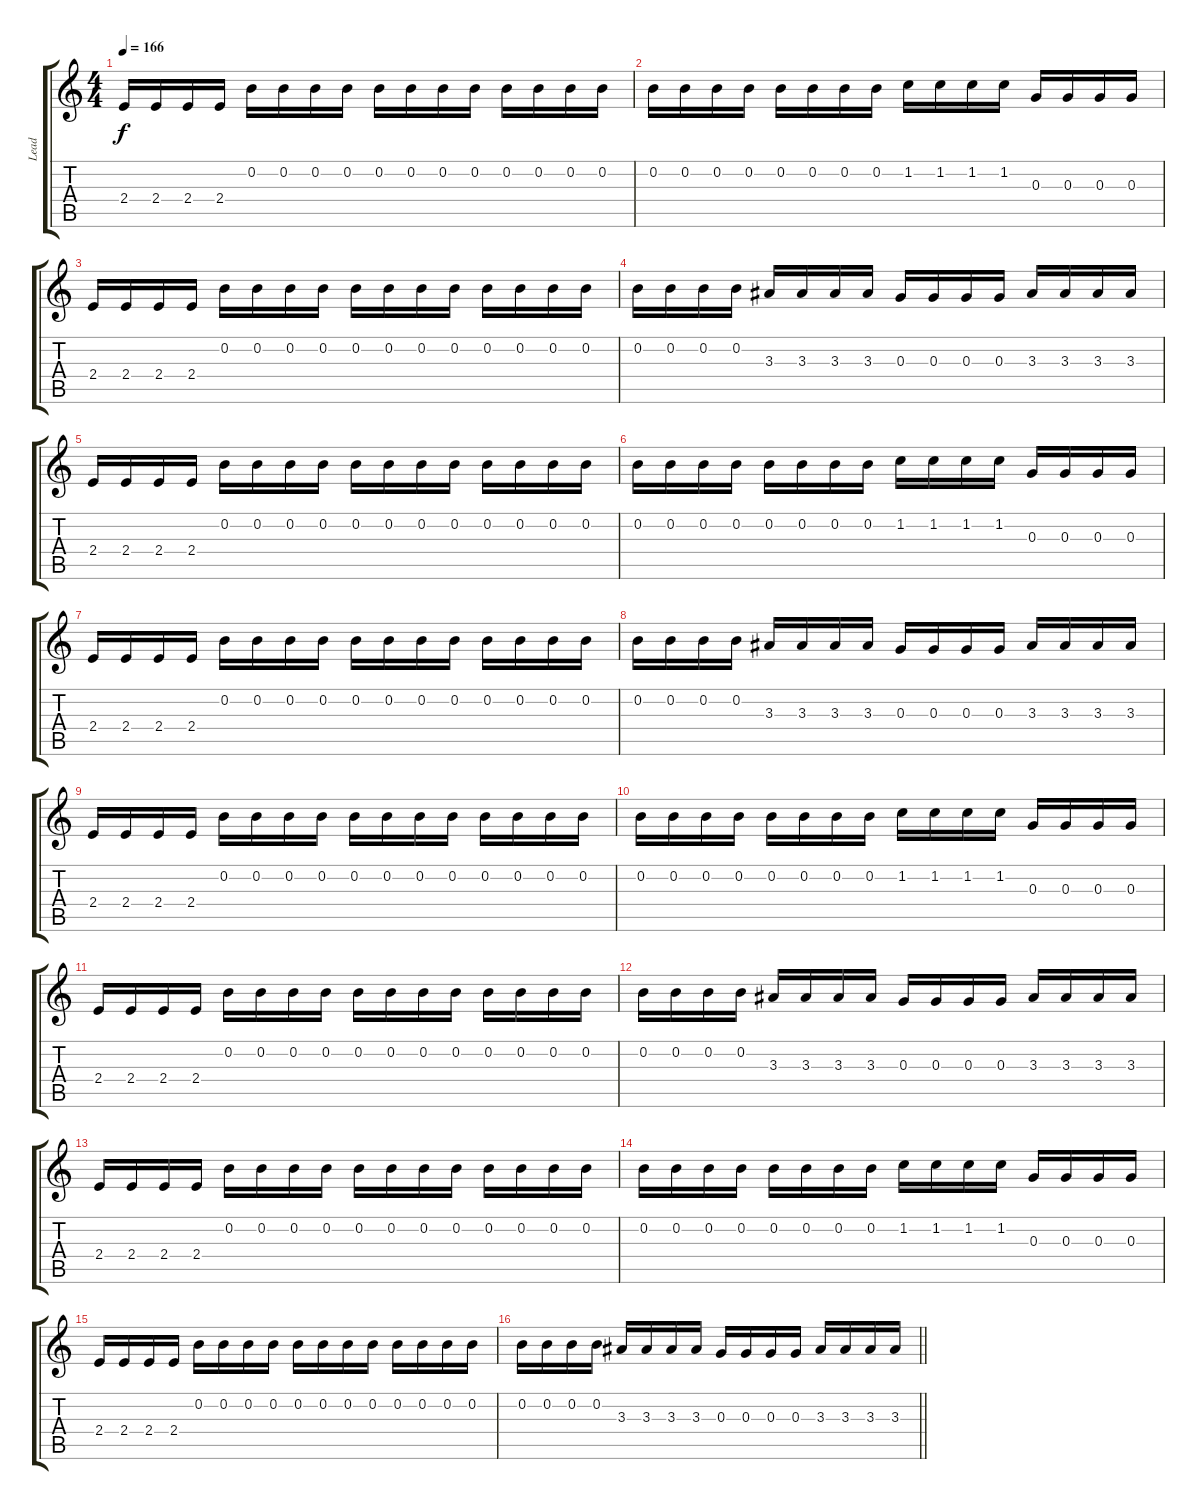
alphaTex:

\track ("Lead" "Lead") {instrument distortionguitar}
\staff {score tabs}
\tuning (E4 B3 G3 D3 A2 E2) {hide}
\ts (4 4)
\tempo 166
\clef g2
\ks c
2.4.16{dy f} 2.4.16 2.4.16 2.4.16 0.2.16 0.2.16 0.2.16 0.2.16 0.2.16 0.2.16 0.2.16 0.2.16 0.2.16 0.2.16 0.2.16 0.2.16 |
0.2.16 0.2.16 0.2.16 0.2.16 0.2.16 0.2.16 0.2.16 0.2.16 1.2.16 1.2.16 1.2.16 1.2.16 0.3.16 0.3.16 0.3.16 0.3.16 |
2.4.16 2.4.16 2.4.16 2.4.16 0.2.16 0.2.16 0.2.16 0.2.16 0.2.16 0.2.16 0.2.16 0.2.16 0.2.16 0.2.16 0.2.16 0.2.16 |
0.2.16 0.2.16 0.2.16 0.2.16 3.3.16 3.3.16 3.3.16 3.3.16 0.3.16 0.3.16 0.3.16 0.3.16 3.3.16 3.3.16 3.3.16 3.3.16 |
2.4.16 2.4.16 2.4.16 2.4.16 0.2.16 0.2.16 0.2.16 0.2.16 0.2.16 0.2.16 0.2.16 0.2.16 0.2.16 0.2.16 0.2.16 0.2.16 |
0.2.16 0.2.16 0.2.16 0.2.16 0.2.16 0.2.16 0.2.16 0.2.16 1.2.16 1.2.16 1.2.16 1.2.16 0.3.16 0.3.16 0.3.16 0.3.16 |
2.4.16 2.4.16 2.4.16 2.4.16 0.2.16 0.2.16 0.2.16 0.2.16 0.2.16 0.2.16 0.2.16 0.2.16 0.2.16 0.2.16 0.2.16 0.2.16 |
0.2.16 0.2.16 0.2.16 0.2.16 3.3.16 3.3.16 3.3.16 3.3.16 0.3.16 0.3.16 0.3.16 0.3.16 3.3.16 3.3.16 3.3.16 3.3.16 |
2.4.16 2.4.16 2.4.16 2.4.16 0.2.16 0.2.16 0.2.16 0.2.16 0.2.16 0.2.16 0.2.16 0.2.16 0.2.16 0.2.16 0.2.16 0.2.16 |
0.2.16 0.2.16 0.2.16 0.2.16 0.2.16 0.2.16 0.2.16 0.2.16 1.2.16 1.2.16 1.2.16 1.2.16 0.3.16 0.3.16 0.3.16 0.3.16 |
2.4.16 2.4.16 2.4.16 2.4.16 0.2.16 0.2.16 0.2.16 0.2.16 0.2.16 0.2.16 0.2.16 0.2.16 0.2.16 0.2.16 0.2.16 0.2.16 |
0.2.16 0.2.16 0.2.16 0.2.16 3.3.16 3.3.16 3.3.16 3.3.16 0.3.16 0.3.16 0.3.16 0.3.16 3.3.16 3.3.16 3.3.16 3.3.16 |
2.4.16 2.4.16 2.4.16 2.4.16 0.2.16 0.2.16 0.2.16 0.2.16 0.2.16 0.2.16 0.2.16 0.2.16 0.2.16 0.2.16 0.2.16 0.2.16 |
0.2.16 0.2.16 0.2.16 0.2.16 0.2.16 0.2.16 0.2.16 0.2.16 1.2.16 1.2.16 1.2.16 1.2.16 0.3.16 0.3.16 0.3.16 0.3.16 |
2.4.16 2.4.16 2.4.16 2.4.16 0.2.16 0.2.16 0.2.16 0.2.16 0.2.16 0.2.16 0.2.16 0.2.16 0.2.16 0.2.16 0.2.16 0.2.16 |
\barLineRight lightlight
0.2.16 0.2.16 0.2.16 0.2.16 3.3.16 3.3.16 3.3.16 3.3.16 0.3.16 0.3.16 0.3.16 0.3.16 3.3.16 3.3.16 3.3.16 3.3.16
